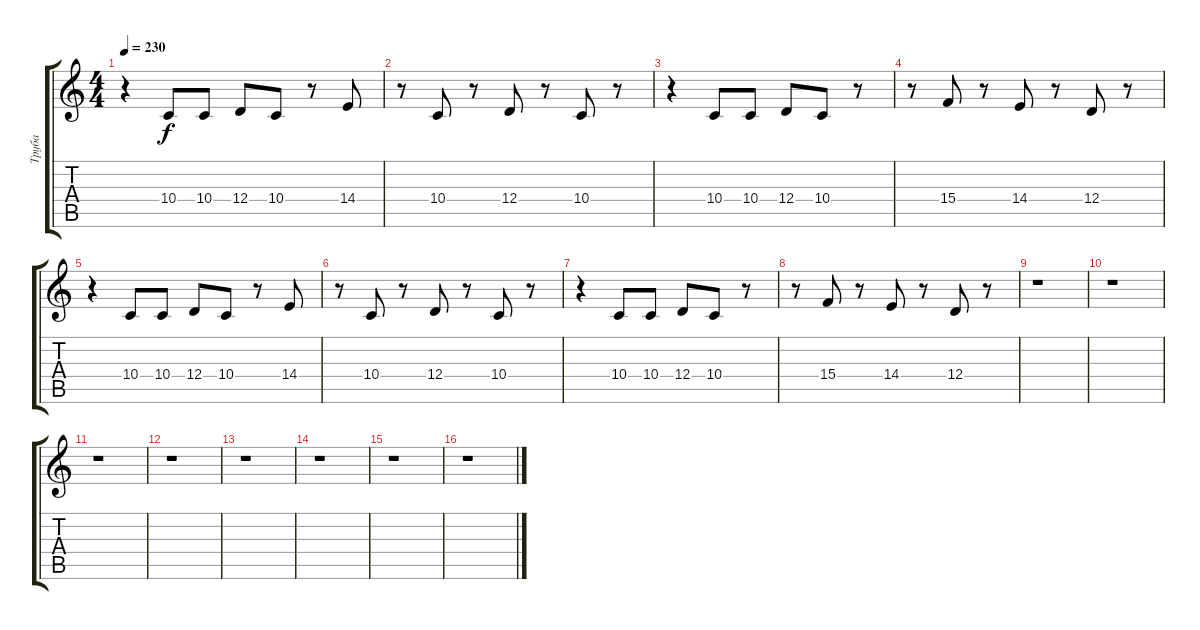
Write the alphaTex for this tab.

\track ("Труба" "Труба") {instrument trumpet}
\staff {score tabs}
\tuning (E4 B3 G3 D3 A2 E2) {hide}
\ts (4 4)
\tempo 230
\clef g2
\ks c
r.4{dy f} 10.4.8 10.4.8 12.4.8 10.4.8 r.8 14.4.8 |
r.8 10.4.8 r.8 12.4.8 r.8 10.4.8 r.8 |
r.4 10.4.8 10.4.8 12.4.8 10.4.8 r.8 |
r.8 15.4.8 r.8 14.4.8 r.8 12.4.8 r.8 |
r.4 10.4.8 10.4.8 12.4.8 10.4.8 r.8 14.4.8 |
r.8 10.4.8 r.8 12.4.8 r.8 10.4.8 r.8 |
r.4 10.4.8 10.4.8 12.4.8 10.4.8 r.8 |
r.8 15.4.8 r.8 14.4.8 r.8 12.4.8 r.8 |
r.1 |
r.1 |
r.1 |
r.1 |
r.1 |
r.1 |
r.1 |
r.1
